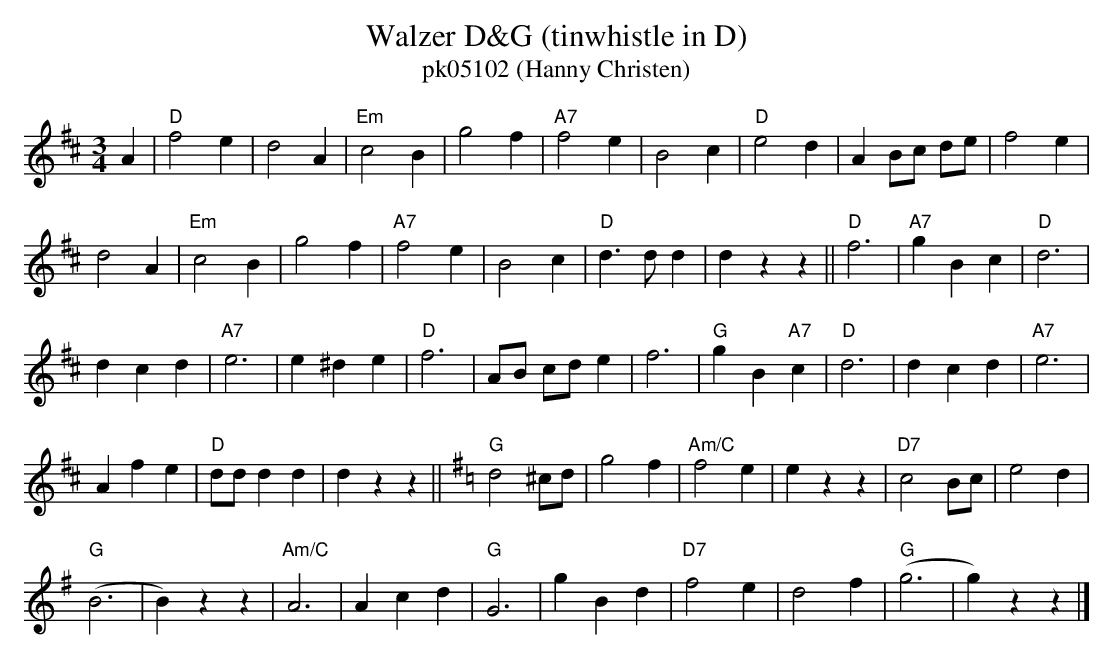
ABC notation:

X:1
T:Walzer D&G (tinwhistle in D)
T:pk05102 (Hanny Christen)
M:3/4
L:1/4
K:D%%MIDI gchordon
A | "D"f2e | d2A | "Em"c2B | g2f | "A7"f2e | B2c | "D"e2d | A B/2c/2 d/2e/2 | f2e |
d2A | "Em"c2B | g2f | "A7"f2e | B2c | "D"d>dd | dzz || "D"f3 | "A7"gBc | "D"d3 |
dcd | "A7"e3 | e^de | "D"f3 | A/2B/2 c/2d/2 e | f3 | "G"gB"A7"c | "D"d3 | dcd | "A7"e3 |
Afe | "D"d/2d/2dd | dzz || [K:G] "G"d2^c/2d/2 | g2f | "Am/C"f2e | ezz | "D7"c2B/2c/2 | e2d |
"G"(B3 | B)zz | "Am/C"A3 | Acd | "G"G3 | gBd | "D7"f2e | d2f | "G"(g3 | g)zz |]
